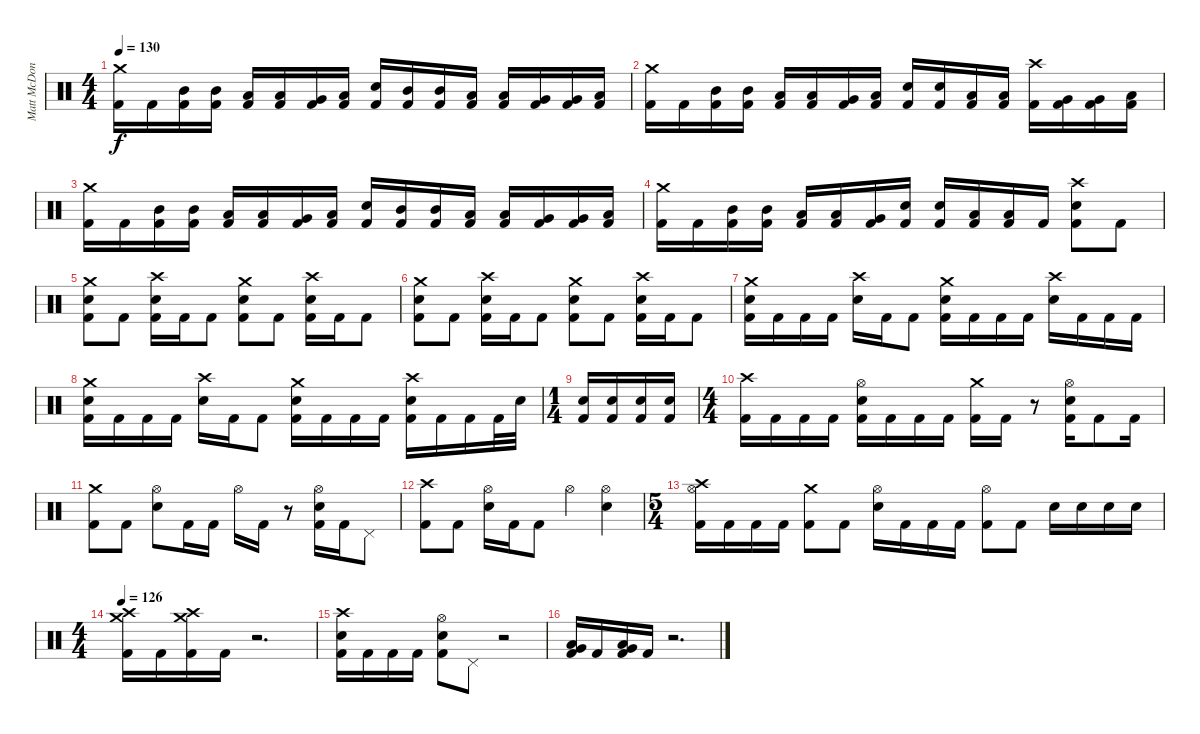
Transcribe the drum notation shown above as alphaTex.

\track ("Matt McDonough" "Matt McDon") {instrument percussion}
\staff {score}
\articulation defaults
\ts (4 4)
\tempo 130
\clef neutral
\ks c
("Crash medium (hit)" "Kick (hit) 2").16{dy f} "Kick (hit) 2".16 ("Mid Tom (hit)" "Kick (hit) 2").16 ("Mid Tom (hit)" "Kick (hit) 2").16 ("Low Tom (hit)" "Kick (hit) 2").16 ("Low Tom (hit)" "Kick (hit) 2").16 ("Very Low Tom (hit)" "Kick (hit) 2").16 ("Low Floor Tom (hit)" "Kick (hit) 2").16 ("Snare (hit) 2" "Kick (hit) 2").16 ("Mid Tom (hit)" "Kick (hit) 2").16 ("Mid Tom (hit)" "Kick (hit) 2").16 ("Low Tom (hit)" "Kick (hit) 2").16 ("Low Tom (hit)" "Kick (hit) 2").16 ("Very Low Tom (hit)" "Kick (hit) 2").16 ("Very Low Tom (hit)" "Kick (hit) 2").16 ("Low Floor Tom (hit)" "Kick (hit) 2").16 |
("Crash medium (hit)" "Kick (hit) 2").16 "Kick (hit) 2".16 ("Mid Tom (hit)" "Kick (hit) 2").16 ("Mid Tom (hit)" "Kick (hit) 2").16 ("Low Tom (hit)" "Kick (hit) 2").16 ("Low Tom (hit)" "Kick (hit) 2").16 ("Very Low Tom (hit)" "Kick (hit) 2").16 ("Low Floor Tom (hit)" "Kick (hit) 2").16 ("Snare (hit) 2" "Kick (hit) 2").16 ("Snare (hit) 2" "Kick (hit) 2").16 ("Low Tom (hit)" "Kick (hit) 2").16 ("Low Tom (hit)" "Kick (hit) 2").16 ("Crash high (hit)" "Kick (hit) 2").16 ("Very Low Tom (hit)" "Kick (hit) 2").16 ("Very Low Tom (hit)" "Kick (hit) 2").16 ("Low Floor Tom (hit)" "Kick (hit) 2").16 |
("Crash medium (hit)" "Kick (hit) 2").16 "Kick (hit) 2".16 ("Mid Tom (hit)" "Kick (hit) 2").16 ("Mid Tom (hit)" "Kick (hit) 2").16 ("Low Tom (hit)" "Kick (hit) 2").16 ("Low Tom (hit)" "Kick (hit) 2").16 ("Very Low Tom (hit)" "Kick (hit) 2").16 ("Low Floor Tom (hit)" "Kick (hit) 2").16 ("Snare (hit) 2" "Kick (hit) 2").16 ("Mid Tom (hit)" "Kick (hit) 2").16 ("Mid Tom (hit)" "Kick (hit) 2").16 ("Low Tom (hit)" "Kick (hit) 2").16 ("Low Tom (hit)" "Kick (hit) 2").16 ("Very Low Tom (hit)" "Kick (hit) 2").16 ("Very Low Tom (hit)" "Kick (hit) 2").16 ("Low Floor Tom (hit)" "Kick (hit) 2").16 |
("Crash medium (hit)" "Kick (hit) 2").16 "Kick (hit) 2".16 ("Mid Tom (hit)" "Kick (hit) 2").16 ("Mid Tom (hit)" "Kick (hit) 2").16 ("Low Tom (hit)" "Kick (hit) 2").16 ("Low Tom (hit)" "Kick (hit) 2").16 ("Very Low Tom (hit)" "Kick (hit) 2").16 ("Snare (hit) 2" "Kick (hit) 2").16 ("Snare (hit) 2" "Kick (hit) 2").16 ("Low Tom (hit)" "Kick (hit) 2").16 ("Low Tom (hit)" "Kick (hit) 2").16 "Kick (hit) 2".16 ("Crash high (hit)" "Snare (hit) 2" "Kick (hit) 2").8 "Kick (hit) 2".8 |
("Crash medium (hit)" "Snare (hit) 2" "Kick (hit) 2").8 "Kick (hit) 2".8 ("Crash high (hit)" "Snare (hit) 2" "Kick (hit) 2").16 "Kick (hit) 2".16 "Kick (hit) 2".8 ("Crash medium (hit)" "Snare (hit) 2" "Kick (hit) 2").8 "Kick (hit) 2".8 ("Crash high (hit)" "Snare (hit) 2" "Kick (hit) 2").16 "Kick (hit) 2".16 "Kick (hit) 2".8 |
("Crash medium (hit)" "Snare (hit) 2" "Kick (hit) 2").8 "Kick (hit) 2".8 ("Crash high (hit)" "Snare (hit) 2" "Kick (hit) 2").16 "Kick (hit) 2".16 "Kick (hit) 2".8 ("Crash medium (hit)" "Snare (hit) 2" "Kick (hit) 2").8 "Kick (hit) 2".8 ("Crash high (hit)" "Snare (hit) 2" "Kick (hit) 2").16 "Kick (hit) 2".16 "Kick (hit) 2".8 |
("Crash medium (hit)" "Snare (hit) 2" "Kick (hit) 2").16 "Kick (hit) 2".16 "Kick (hit) 2".16 "Kick (hit) 2".16 ("Crash high (hit)" "Snare (hit) 2").16 "Kick (hit) 2".16 "Kick (hit) 2".8 ("Crash medium (hit)" "Snare (hit) 2" "Kick (hit) 2").16 "Kick (hit) 2".16 "Kick (hit) 2".16 "Kick (hit) 2".16 ("Crash high (hit)" "Snare (hit) 2").16 "Kick (hit) 2".16 "Kick (hit) 2".16 "Kick (hit) 2".16 |
("Crash medium (hit)" "Snare (hit) 2" "Kick (hit) 2").16 "Kick (hit) 2".16 "Kick (hit) 2".16 "Kick (hit) 2".16 ("Crash high (hit)" "Snare (hit) 2").16 "Kick (hit) 2".16 "Kick (hit) 2".8 ("Crash medium (hit)" "Snare (hit) 2" "Kick (hit) 2").16 "Kick (hit) 2".16 "Kick (hit) 2".16 "Kick (hit) 2".16 ("Crash high (hit)" "Snare (hit) 2" "Kick (hit) 2").16 "Kick (hit) 2".16 "Kick (hit) 2".16 "Kick (hit) 2".32 "Snare (hit) 2".32 |
\ts (1 4)
("Snare (hit) 2" "Kick (hit) 2").16 ("Snare (hit) 2" "Kick (hit) 2").16 ("Snare (hit) 2" "Kick (hit) 2").16 ("Snare (hit) 2" "Kick (hit) 2").16 |
\ts (4 4)
("Crash high (hit)" "Kick (hit) 2").16 "Kick (hit) 2".16 "Kick (hit) 2".16 "Kick (hit) 2".16 ("Hi-Hat (open)" "Snare (hit) 2" "Kick (hit) 2").16 "Kick (hit) 2".16 "Kick (hit) 2".16 "Kick (hit) 2".16 ("Crash medium (hit)" "Kick (hit) 2").16 "Kick (hit) 2".16 r.8 ("Hi-Hat (open)" "Snare (hit) 2" "Kick (hit) 2").16 "Kick (hit) 2".8 "Kick (hit) 2".16 |
("Crash medium (hit)" "Kick (hit) 2").8 "Kick (hit) 2".8 ("Hi-Hat (open)" "Snare (hit) 2").8 "Kick (hit) 2".16 "Kick (hit) 2".16 "Hi-Hat (open)".16 "Kick (hit) 2".16 r.8 ("Hi-Hat (open)" "Snare (hit) 2" "Kick (hit) 2").16 "Kick (hit) 2".16 "Pedal Hi-Hat (hit)".8 |
("Crash high (hit)" "Kick (hit) 2").8 "Kick (hit) 2".8 ("Hi-Hat (open)" "Snare (hit) 2").16 "Kick (hit) 2".16 "Kick (hit) 2".8 "Hi-Hat (open)".4 ("Hi-Hat (open)" "Snare (hit) 2").4 |
\ts (5 4)
("Crash high (hit)" "Hi-Hat (open)" "Kick (hit) 2").16 "Kick (hit) 2".16 "Kick (hit) 2".16 "Kick (hit) 2".16 ("Crash medium (hit)" "Kick (hit) 2").8 "Kick (hit) 2".8 ("Hi-Hat (open)" "Snare (hit) 2").16 "Kick (hit) 2".16 "Kick (hit) 2".16 "Kick (hit) 2".16 ("Hi-Hat (open)" "Kick (hit) 2").8 "Kick (hit) 2".8 "Snare (hit) 2".16 "Snare (hit) 2".16 "Snare (hit) 2".16 "Snare (hit) 2".16 |
\ts (4 4)
\tempo 126
("Crash medium (hit)" "Crash high (hit)" "Kick (hit) 2").16 "Kick (hit) 2".16 ("Crash medium (hit)" "Crash high (hit)" "Kick (hit) 2").16 "Kick (hit) 2".16 r.2{d} |
("Crash high (hit)" "Snare (hit) 2" "Kick (hit) 2").16 "Kick (hit) 2".16 "Kick (hit) 2".16 "Kick (hit) 2".16 ("Hi-Hat (open)" "Snare (hit) 2" "Kick (hit) 2").8 "Pedal Hi-Hat (hit)".8 r.2 |
("Very Low Tom (hit)" "Low Floor Tom (hit)" "Kick (hit) 2").16 "Kick (hit) 2".16 ("Very Low Tom (hit)" "Low Floor Tom (hit)" "Kick (hit) 2").16 "Kick (hit) 2".16 r.2{d}
